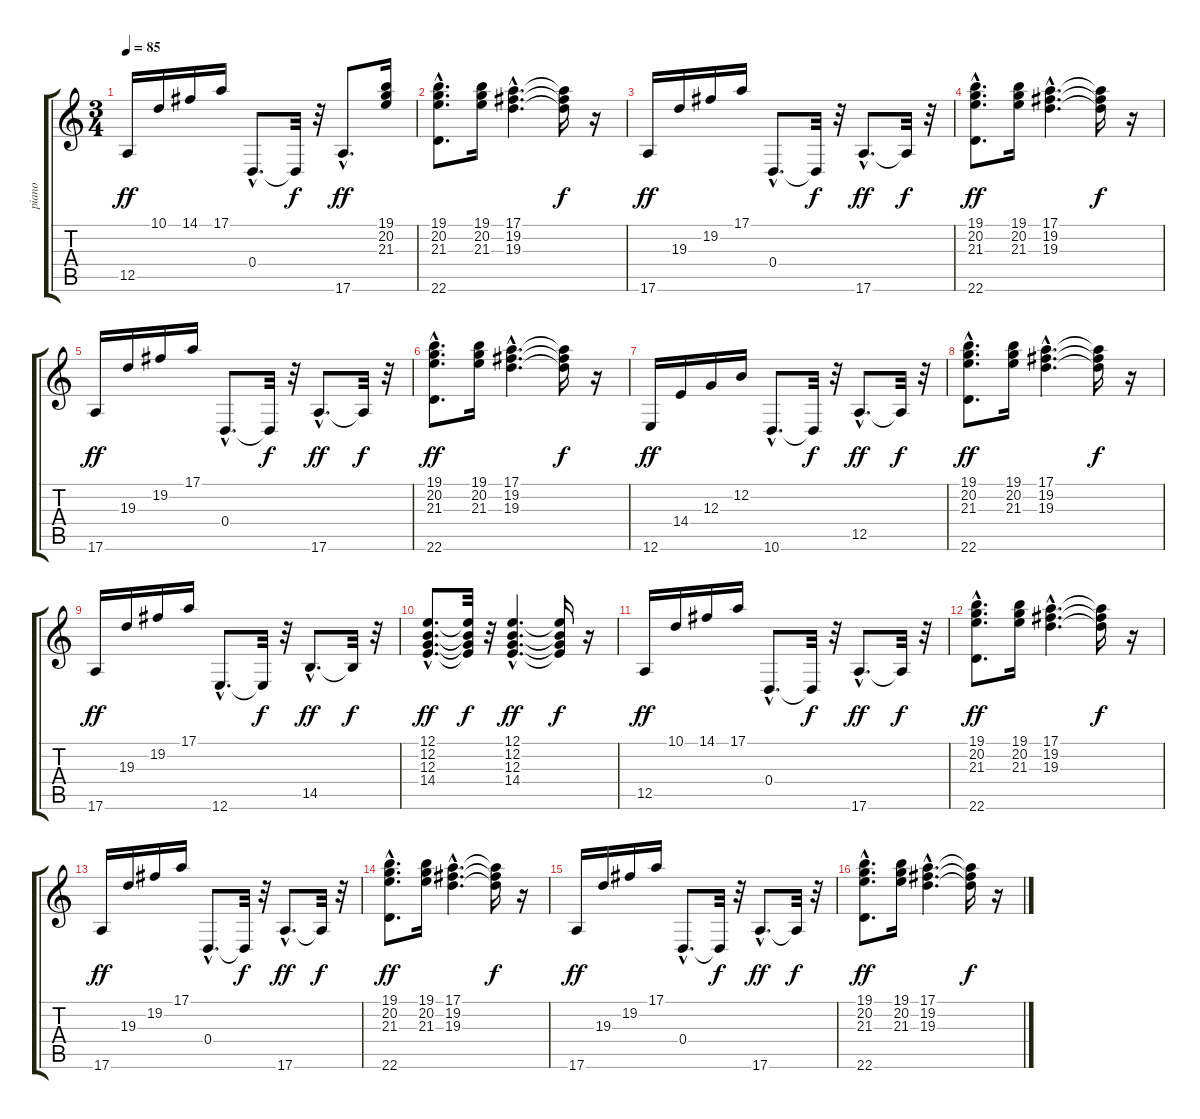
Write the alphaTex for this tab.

\track ("piano" "piano") {instrument electricgrandpiano}
\staff {score tabs}
\tuning (E4 B3 G3 D3 A2 E2) {hide}
\ts (3 4)
\tempo 85
\clef g2
\ks c
12.5.16{dy ff instrument electricgrandpiano} 10.1.16 14.1.16 17.1.16 0.4{hac}.8{d} 0.4{t}.32{dy f} r.32 17.6{hac}.8{d dy ff} (19.1 20.2 21.3).16 |
(19.1{hac} 20.2{hac} 21.3{hac} 22.6{hac}).8{d} (19.1 20.2 21.3).16 (17.1{hac} 19.2{hac} 19.3{hac}).4{d} (17.1{t} 19.2{t} 19.3{t}).16{dy f} r.16 |
17.6.16{dy ff} 19.3.16 19.2.16 17.1.16 0.4{hac}.8{d} 0.4{t}.32{dy f} r.32 17.6{hac}.8{d dy ff} 17.6{t}.32{dy f} r.32 |
(19.1{hac} 20.2{hac} 21.3{hac} 22.6{hac}).8{d dy ff} (19.1 20.2 21.3).16 (17.1{hac} 19.2{hac} 19.3{hac}).4{d} (17.1{t} 19.2{t} 19.3{t}).16{dy f} r.16 |
17.6.16{dy ff} 19.3.16 19.2.16 17.1.16 0.4{hac}.8{d} 0.4{t}.32{dy f} r.32 17.6{hac}.8{d dy ff} 17.6{t}.32{dy f} r.32 |
(19.1{hac} 20.2{hac} 21.3{hac} 22.6{hac}).8{d dy ff} (19.1 20.2 21.3).16 (17.1{hac} 19.2{hac} 19.3{hac}).4{d} (17.1{t} 19.2{t} 19.3{t}).16{dy f} r.16 |
12.6.16{dy ff} 14.4.16 12.3.16 12.2.16 10.6{hac}.8{d} 10.6{t}.32{dy f} r.32 12.5{hac}.8{d dy ff} 12.5{t}.32{dy f} r.32 |
(19.1{hac} 20.2{hac} 21.3{hac} 22.6{hac}).8{d dy ff} (19.1 20.2 21.3).16 (17.1{hac} 19.2{hac} 19.3{hac}).4{d} (17.1{t} 19.2{t} 19.3{t}).16{dy f} r.16 |
17.6.16{dy ff} 19.3.16 19.2.16 17.1.16 12.6{hac}.8{d} 12.6{t}.32{dy f} r.32 14.5{hac}.8{d dy ff} 14.5{t}.32{dy f} r.32 |
(12.1{hac} 12.2{hac} 12.3{hac} 14.4{hac}).8{d dy ff} (12.1{t} 12.2{t} 12.3{t} 14.4{t}).32{dy f} r.32 (12.1{hac} 12.2{hac} 12.3{hac} 14.4{hac}).4{d dy ff} (12.1{t} 12.2{t} 12.3{t} 14.4{t}).16{dy f} r.16 |
12.5.16{dy ff} 10.1.16 14.1.16 17.1.16 0.4{hac}.8{d} 0.4{t}.32{dy f} r.32 17.6{hac}.8{d dy ff} 17.6{t}.32{dy f} r.32 |
(19.1{hac} 20.2{hac} 21.3{hac} 22.6{hac}).8{d dy ff} (19.1 20.2 21.3).16 (17.1{hac} 19.2{hac} 19.3{hac}).4{d} (17.1{t} 19.2{t} 19.3{t}).16{dy f} r.16 |
17.6.16{dy ff} 19.3.16 19.2.16 17.1.16 0.4{hac}.8{d} 0.4{t}.32{dy f} r.32 17.6{hac}.8{d dy ff} 17.6{t}.32{dy f} r.32 |
(19.1{hac} 20.2{hac} 21.3{hac} 22.6{hac}).8{d dy ff} (19.1 20.2 21.3).16 (17.1{hac} 19.2{hac} 19.3{hac}).4{d} (17.1{t} 19.2{t} 19.3{t}).16{dy f} r.16 |
17.6.16{dy ff} 19.3.16 19.2.16 17.1.16 0.4{hac}.8{d} 0.4{t}.32{dy f} r.32 17.6{hac}.8{d dy ff} 17.6{t}.32{dy f} r.32 |
(19.1{hac} 20.2{hac} 21.3{hac} 22.6{hac}).8{d dy ff} (19.1 20.2 21.3).16 (17.1{hac} 19.2{hac} 19.3{hac}).4{d} (17.1{t} 19.2{t} 19.3{t}).16{dy f} r.16
